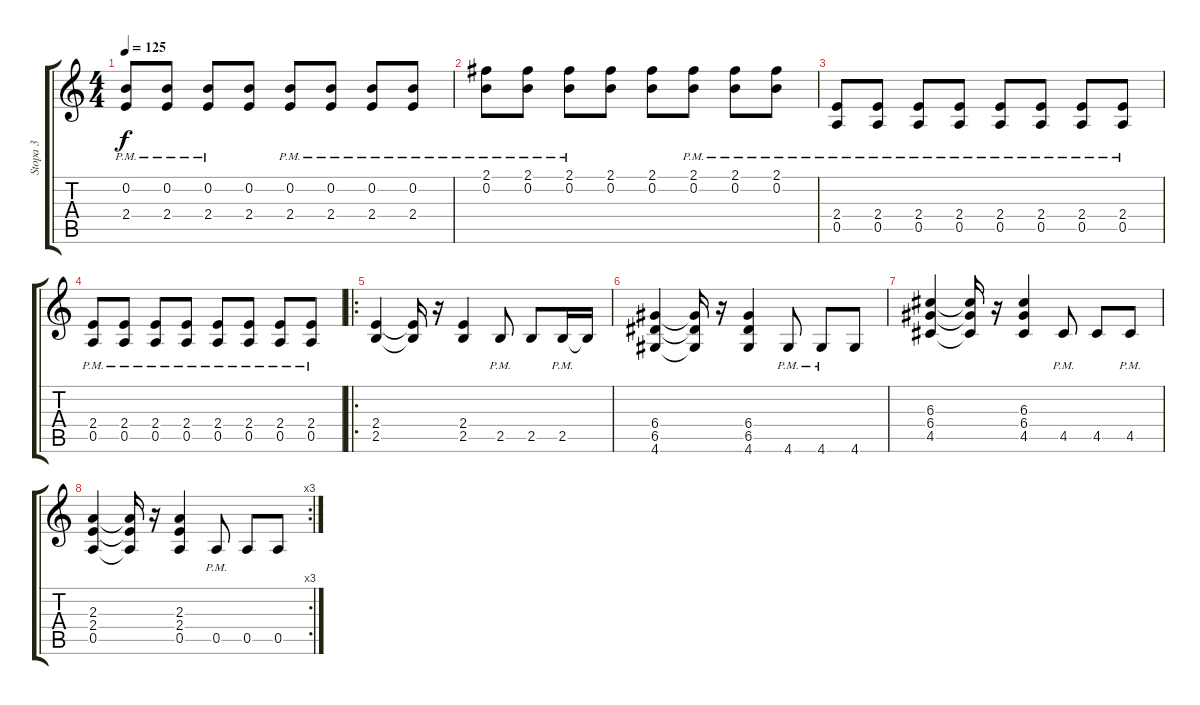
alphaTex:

\track ("Stopa 3" "Stopa 3") {instrument distortionguitar}
\staff {score tabs}
\tuning (E4 B3 G3 D3 A2 E2) {hide}
\ts (4 4)
\tempo 125
\clef g2
\ks c
(0.2{pm} 2.4{pm}).8{dy f} (0.2{pm} 2.4{pm}).8 (0.2{pm} 2.4{pm}).8 (0.2 2.4).8 (0.2{pm} 2.4{pm}).8 (0.2{pm} 2.4{pm}).8 (0.2{pm} 2.4{pm}).8 (0.2{pm} 2.4{pm}).8 |
(2.1{pm} 0.2{pm}).8 (2.1{pm} 0.2{pm}).8 (2.1{pm} 0.2{pm}).8 (2.1 0.2).8 (2.1 0.2).8 (2.1{pm} 0.2{pm}).8 (2.1{pm} 0.2{pm}).8 (2.1{pm} 0.2{pm}).8 |
(2.4{pm} 0.5{pm}).8 (2.4{pm} 0.5{pm}).8 (2.4{pm} 0.5{pm}).8 (2.4{pm} 0.5{pm}).8 (2.4{pm} 0.5{pm}).8 (2.4{pm} 0.5{pm}).8 (2.4{pm} 0.5{pm}).8 (2.4{pm} 0.5{pm}).8 |
(2.4{pm} 0.5{pm}).8 (2.4{pm} 0.5{pm}).8 (2.4{pm} 0.5{pm}).8 (2.4{pm} 0.5{pm}).8 (2.4{pm} 0.5{pm}).8 (2.4{pm} 0.5{pm}).8 (2.4{pm} 0.5{pm}).8 (2.4{pm} 0.5{pm}).8 |
\ro
(2.4 2.5).4 (2.4{t} 2.5{t}).16 r.16 (2.4 2.5).4 2.5{pm}.8 2.5.8 2.5{pm}.16 2.5{t}.16 |
(6.4 6.5 4.6).4 (6.4{t} 6.5{t} 4.6{t}).16 r.16 (6.4 6.5 4.6).4 4.6{pm}.8 4.6{pm}.8 4.6.8 |
(6.3 6.4 4.5).4 (6.3{t} 6.4{t} 4.5{t}).16 r.16 (6.3 6.4 4.5).4 4.5{pm}.8 4.5.8 4.5{pm}.8 |
\rc 3
(2.3 2.4 0.5).4 (2.3{t} 2.4{t} 0.5{t}).16 r.16 (2.3 2.4 0.5).4 0.5{pm}.8 0.5.8 0.5.8
